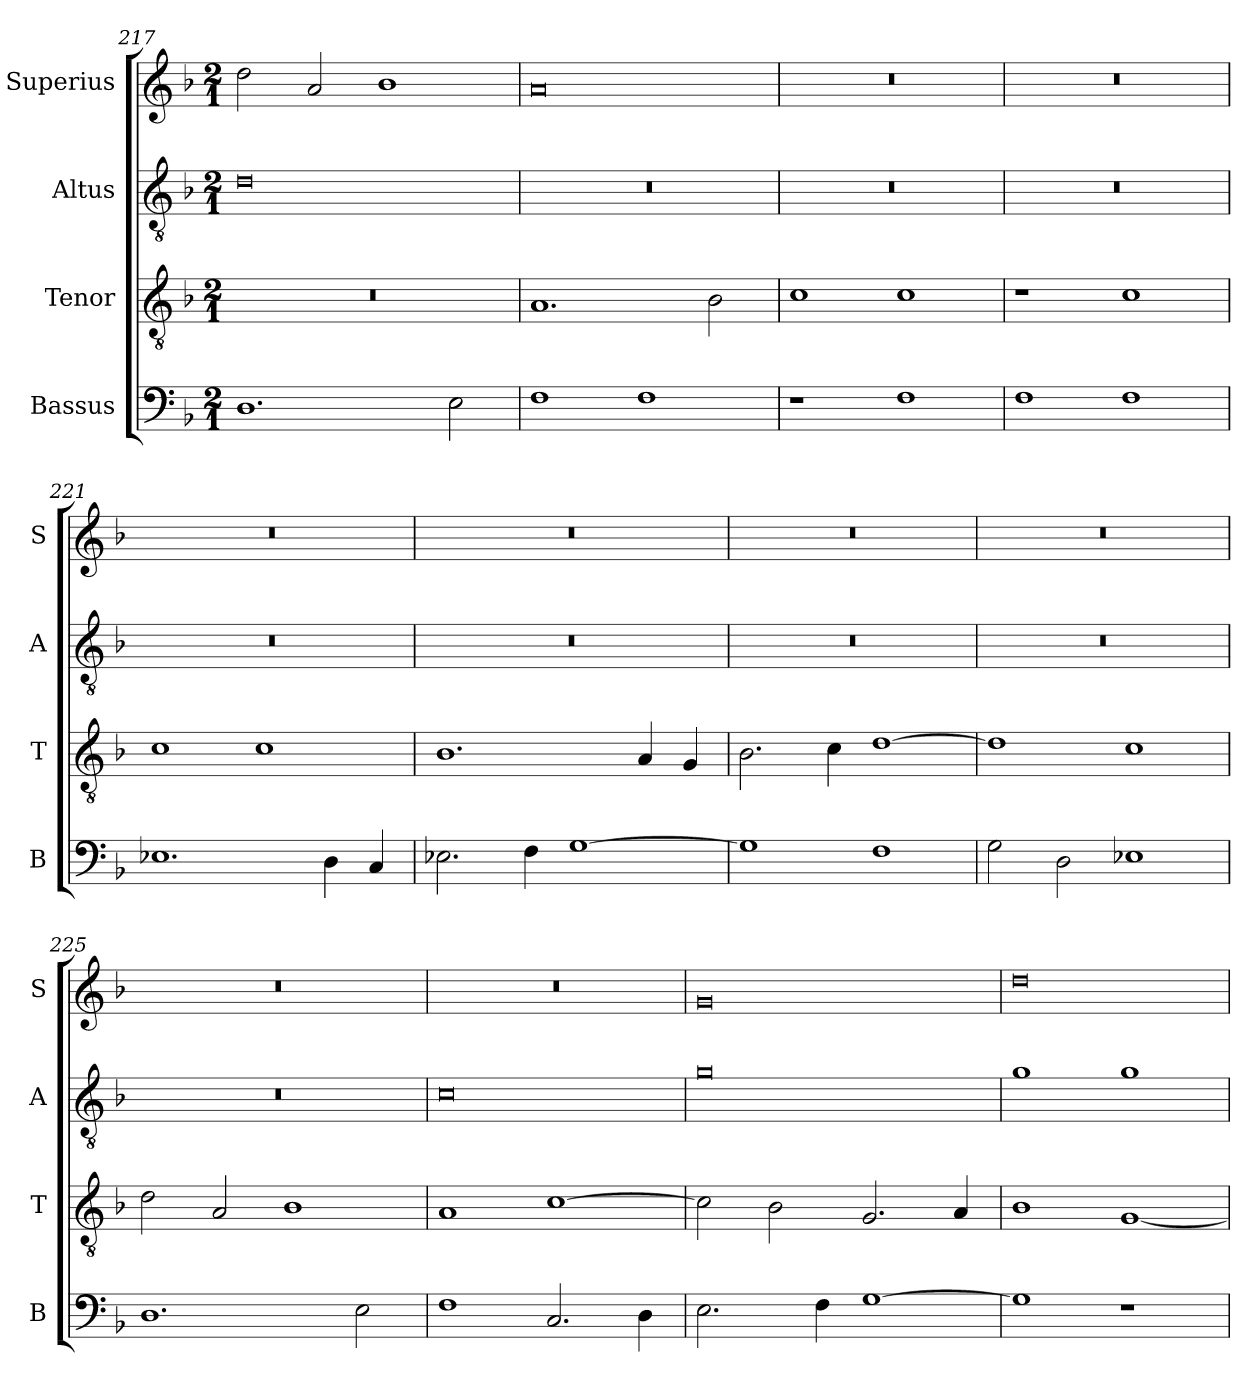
**kern	**kern	**kern	**kern
*part4	*part3	*part2	*part1
*staff4	*staff3	*staff2	*staff1
*I"Bassus	*I"Tenor	*I"Altus	*I"Superius
*I'B	*I'T	*I'A	*I'S
*clefF4	*clefGv2	*clefGv2	*clefG2
*k[b-]	*k[b-]	*k[b-]	*k[b-]
*M2/1	*M2/1	*M2/1	*M2/1
=217	=217	=217	=217
1.D	0r	0d	2dd\
.	.	.	2a/
.	.	.	1b-
2E\	.	.	.
=218	=218	=218	=218
1F	1.A	0r	0a
1F	.	.	.
.	2B-\	.	.
=219	=219	=219	=219
1r	1c	0r	0r
1F	1c	.	.
=220	=220	=220	=220
1F	1r	0r	0r
1F	1c	.	.
=221	=221	=221	=221
1.E-X	1c	0r	0r
.	1c	.	.
4D\	.	.	.
4C/	.	.	.
=222	=222	=222	=222
2.E-X\	1.B-	0r	0r
4F\	.	.	.
[1G	.	.	.
.	4A/	.	.
.	4G/	.	.
=223	=223	=223	=223
1G]	2.B-\	0r	0r
.	4c\	.	.
1F	[1d	.	.
=224	=224	=224	=224
2G\	1d]	0r	0r
2D\	.	.	.
1E-X	1c	.	.
=225	=225	=225	=225
1.D	2d\	0r	0r
.	2A/	.	.
.	1B-	.	.
2E\	.	.	.
=226	=226	=226	=226
1F	1A	0c	0r
2.C/	[1c	.	.
4D\	.	.	.
=227	=227	=227	=227
2.E\	2c\]	0g	0g
.	2B-\	.	.
4F\	.	.	.
[1G	2.G/	.	.
.	4A/	.	.
=228	=228	=228	=228
1G]	1B-	1g	0dd
1r	[1G	1g	.
=	=	=	=
*-	*-	*-	*-
